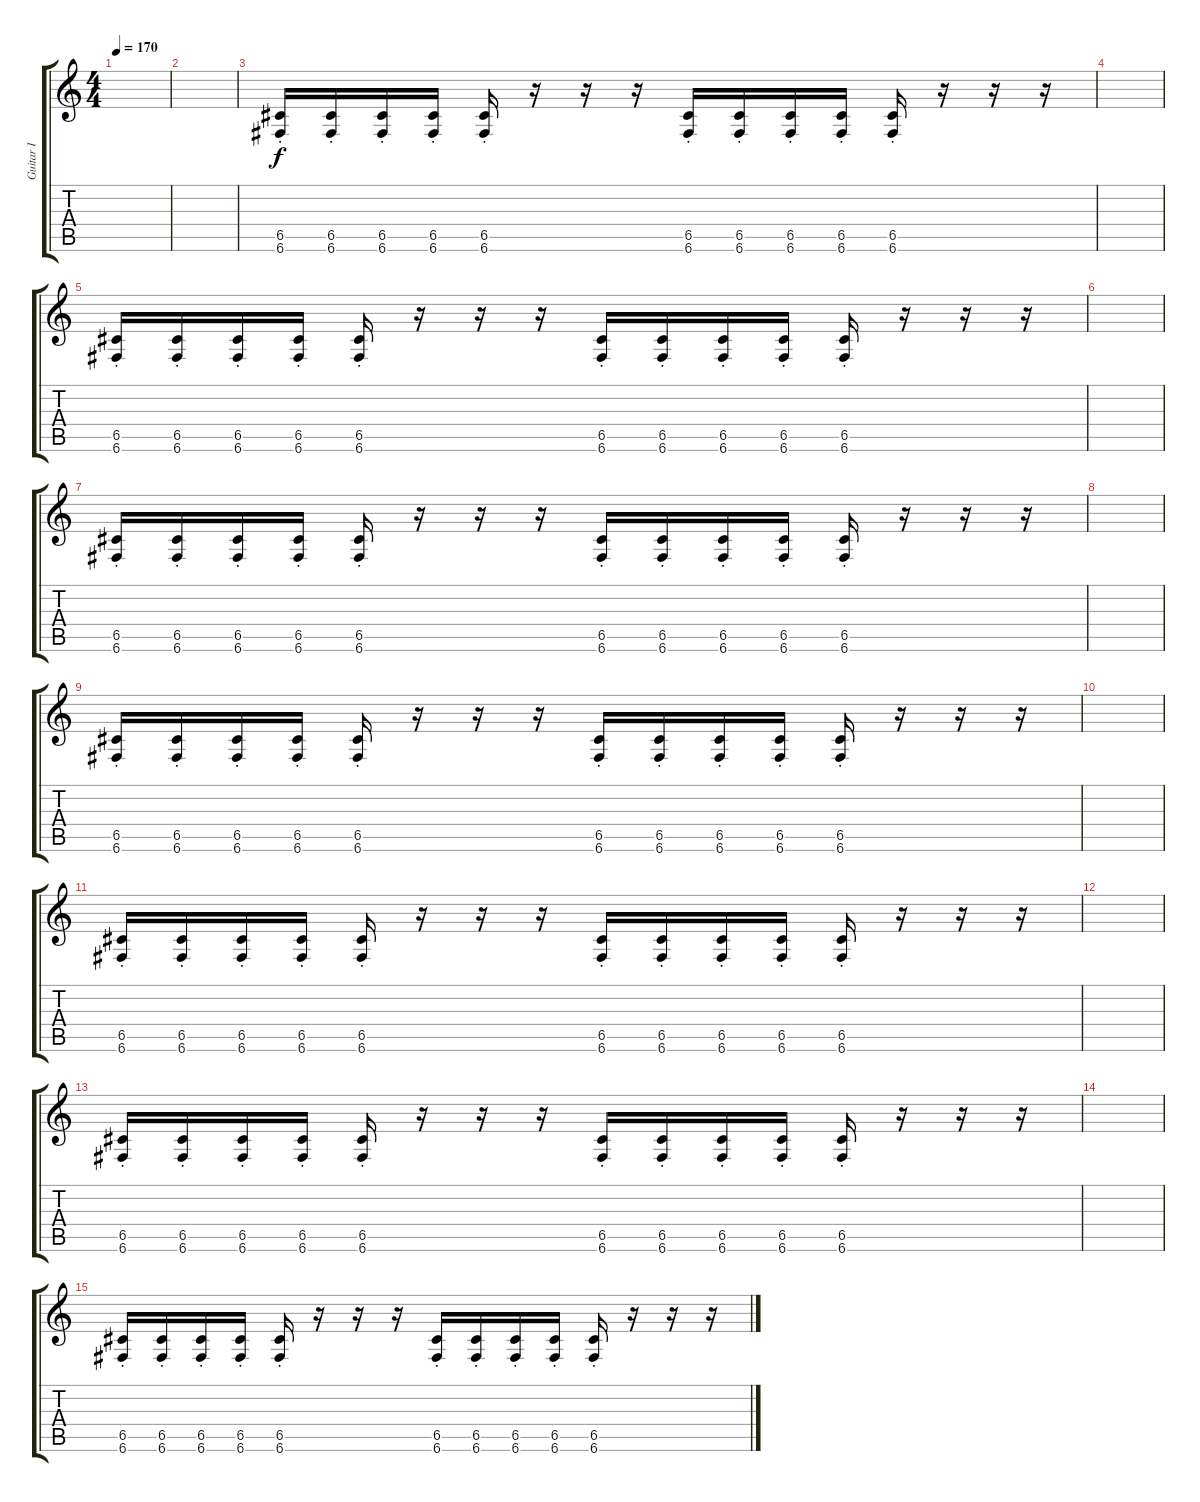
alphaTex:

\track ("Guitar I" "Guitar I") {instrument distortionguitar}
\staff {score tabs}
\tuning (D4 A3 F3 C3 G2 C2) {hide}
\ts (4 4)
\tempo 170
\clef g2
\ks c
|
|
(6.5{st} 6.6{st}).16 (6.5{st} 6.6{st}).16 (6.5{st} 6.6{st}).16 (6.5{st} 6.6{st}).16 (6.5{st} 6.6{st}).16 r.16 r.16 r.16 (6.5{st} 6.6{st}).16 (6.5{st} 6.6{st}).16 (6.5{st} 6.6{st}).16 (6.5{st} 6.6{st}).16 (6.5{st} 6.6{st}).16 r.16 r.16 r.16 |
|
(6.5{st} 6.6{st}).16 (6.5{st} 6.6{st}).16 (6.5{st} 6.6{st}).16 (6.5{st} 6.6{st}).16 (6.5{st} 6.6{st}).16 r.16 r.16 r.16 (6.5{st} 6.6{st}).16 (6.5{st} 6.6{st}).16 (6.5{st} 6.6{st}).16 (6.5{st} 6.6{st}).16 (6.5{st} 6.6{st}).16 r.16 r.16 r.16 |
|
(6.5{st} 6.6{st}).16 (6.5{st} 6.6{st}).16 (6.5{st} 6.6{st}).16 (6.5{st} 6.6{st}).16 (6.5{st} 6.6{st}).16 r.16 r.16 r.16 (6.5{st} 6.6{st}).16 (6.5{st} 6.6{st}).16 (6.5{st} 6.6{st}).16 (6.5{st} 6.6{st}).16 (6.5{st} 6.6{st}).16 r.16 r.16 r.16 |
|
(6.5{st} 6.6{st}).16 (6.5{st} 6.6{st}).16 (6.5{st} 6.6{st}).16 (6.5{st} 6.6{st}).16 (6.5{st} 6.6{st}).16 r.16 r.16 r.16 (6.5{st} 6.6{st}).16 (6.5{st} 6.6{st}).16 (6.5{st} 6.6{st}).16 (6.5{st} 6.6{st}).16 (6.5{st} 6.6{st}).16 r.16 r.16 r.16 |
|
(6.5{st} 6.6{st}).16 (6.5{st} 6.6{st}).16 (6.5{st} 6.6{st}).16 (6.5{st} 6.6{st}).16 (6.5{st} 6.6{st}).16 r.16 r.16 r.16 (6.5{st} 6.6{st}).16 (6.5{st} 6.6{st}).16 (6.5{st} 6.6{st}).16 (6.5{st} 6.6{st}).16 (6.5{st} 6.6{st}).16 r.16 r.16 r.16 |
|
(6.5{st} 6.6{st}).16 (6.5{st} 6.6{st}).16 (6.5{st} 6.6{st}).16 (6.5{st} 6.6{st}).16 (6.5{st} 6.6{st}).16 r.16 r.16 r.16 (6.5{st} 6.6{st}).16 (6.5{st} 6.6{st}).16 (6.5{st} 6.6{st}).16 (6.5{st} 6.6{st}).16 (6.5{st} 6.6{st}).16 r.16 r.16 r.16 |
|
(6.5{st} 6.6{st}).16 (6.5{st} 6.6{st}).16 (6.5{st} 6.6{st}).16 (6.5{st} 6.6{st}).16 (6.5{st} 6.6{st}).16 r.16 r.16 r.16 (6.5{st} 6.6{st}).16 (6.5{st} 6.6{st}).16 (6.5{st} 6.6{st}).16 (6.5{st} 6.6{st}).16 (6.5{st} 6.6{st}).16 r.16 r.16 r.16
